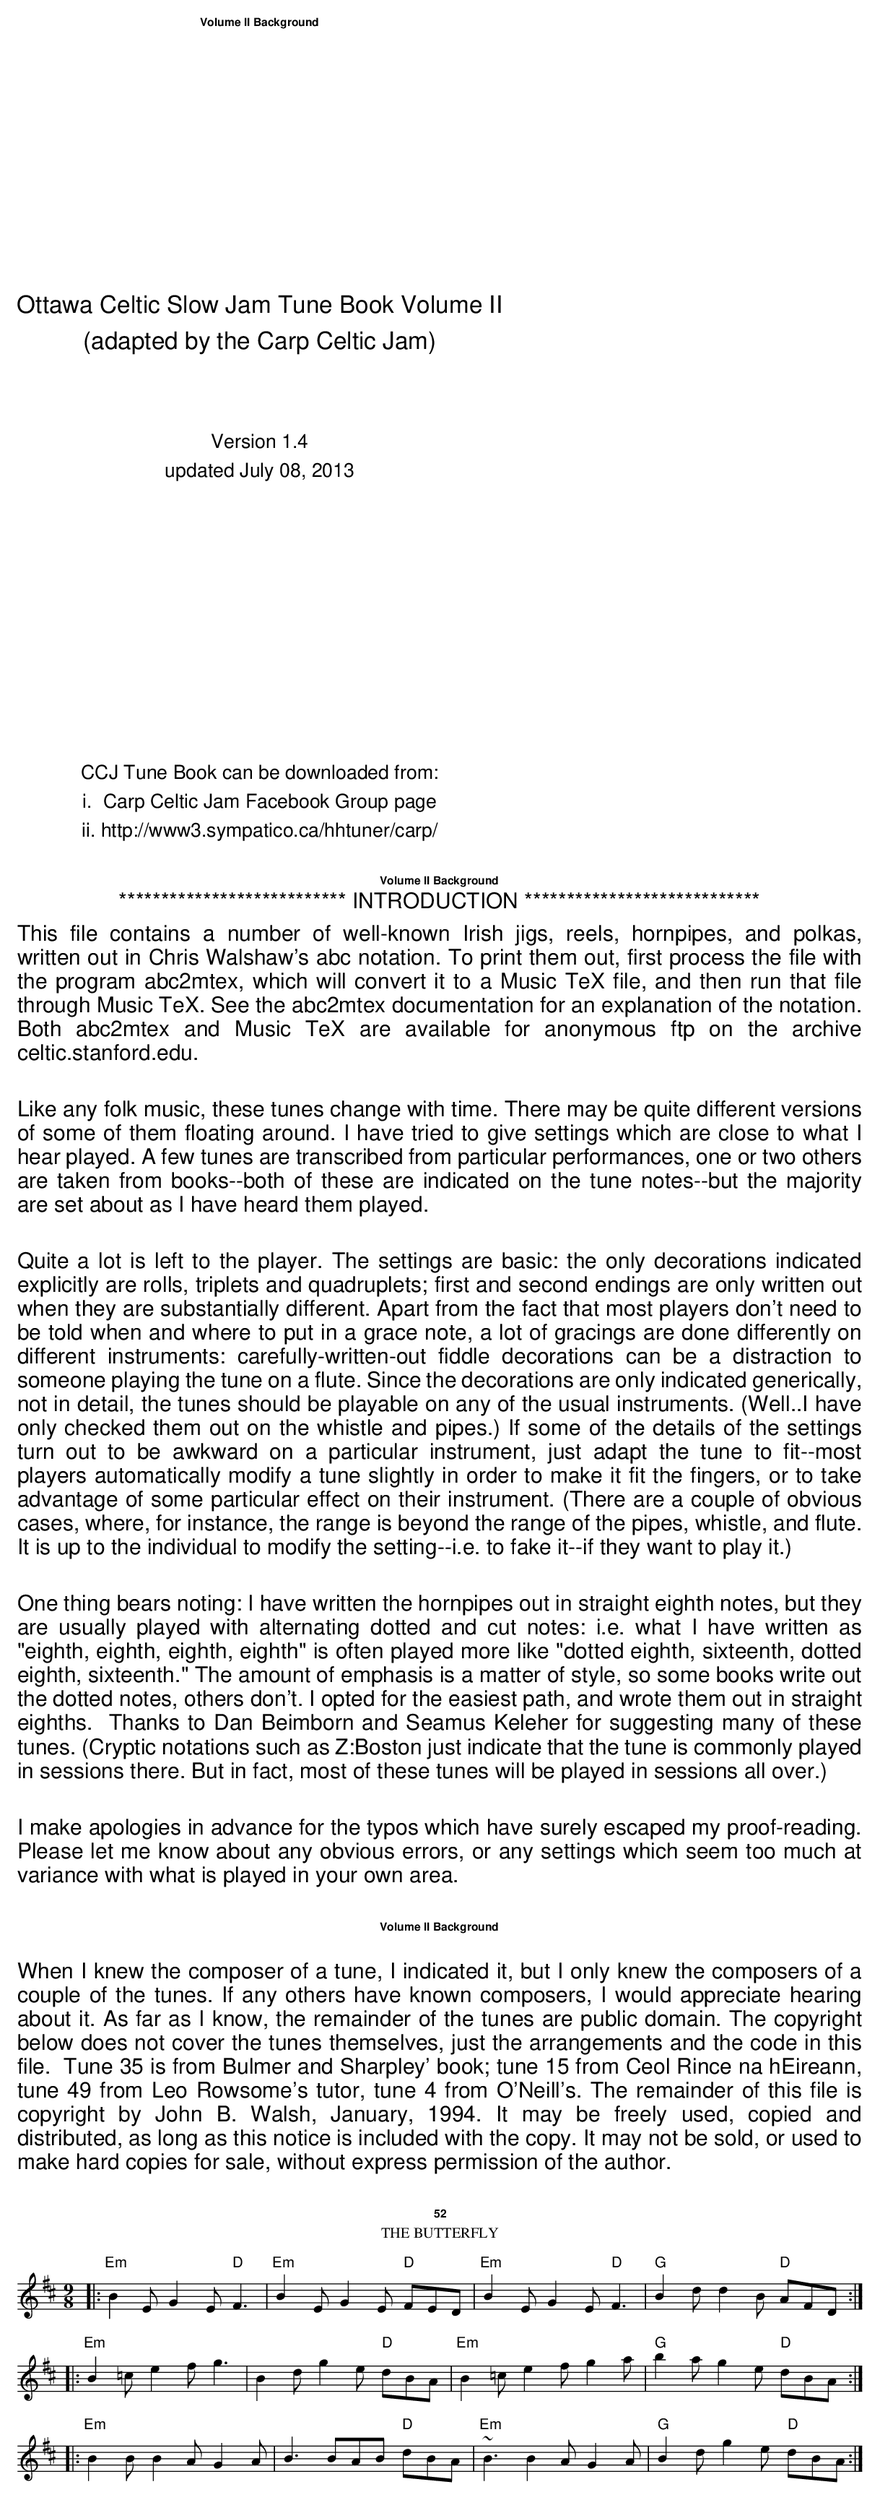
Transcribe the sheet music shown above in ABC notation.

X:1
T: The Butterfly
M: 9/8
L: 1/8
K: Bmin
|: "Em"B2E G2E "D"F3 | "Em"B2E G2E "D"FED | "Em"B2E G2E "D"F3 | "G"B2d d2B "D"AFD :|
|: "Em"B2=c e2f g3 | B2d g2e "D"dBA | "Em"B2=c e2f g2a | "G"b2a g2e "D"dBA :|
|: "Em"B2B B2A G2A | B3 BAB "D"dBA | "Em"~B3 B2A G2A | "G"B2d g2e "D"dBA :|
